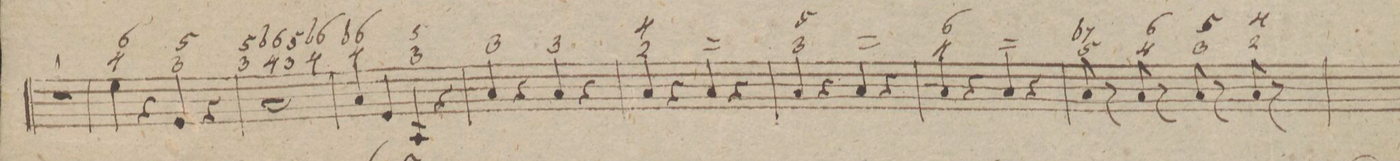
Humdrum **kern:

**kern	**fba	**dynam
*I"Organo	*	*
*clefF4	*	*
*k[b-]	*	*
*met(c|)	*	*
*M2/2	*	*
1r	.	.
=64	=64	=64
4G\	6 4	.
4r	.	.
4GG/	5 3	.
4r	.	.
=65	=65	=65
1C/	5 3	.
.	6- 4	.
.	5 3	.
.	6- 4	.
=66	=66	=66
4C/	6- 4	.
4GG/	.	.
4CC/	5 3	.
4r	.	.
=67	=67	=67
4C/	3	.
4r	.	.
4C/	3	.
4r	.	.
=68	=68	=68
4C/	4 2	.
4r	.	.
4C/	_ _	.
4r	x x	.
=69	=69	=69
4C/	5 3	.
4r	.	.
4C/	_ _	.
4r	x x	.
=70	=70	=70
4C/	6 4	.
4r	.	.
4C/	_ _	.
4r	x x	.
=71	=71	=71
8C/	7- 5	.
8r	.	.
8C/	6 4	.
8r	.	.
8C/	5 3	.
8r	.	.
8C/	4 2	.
8r	.	.
=72	=72	=72
*-	*-	*-
